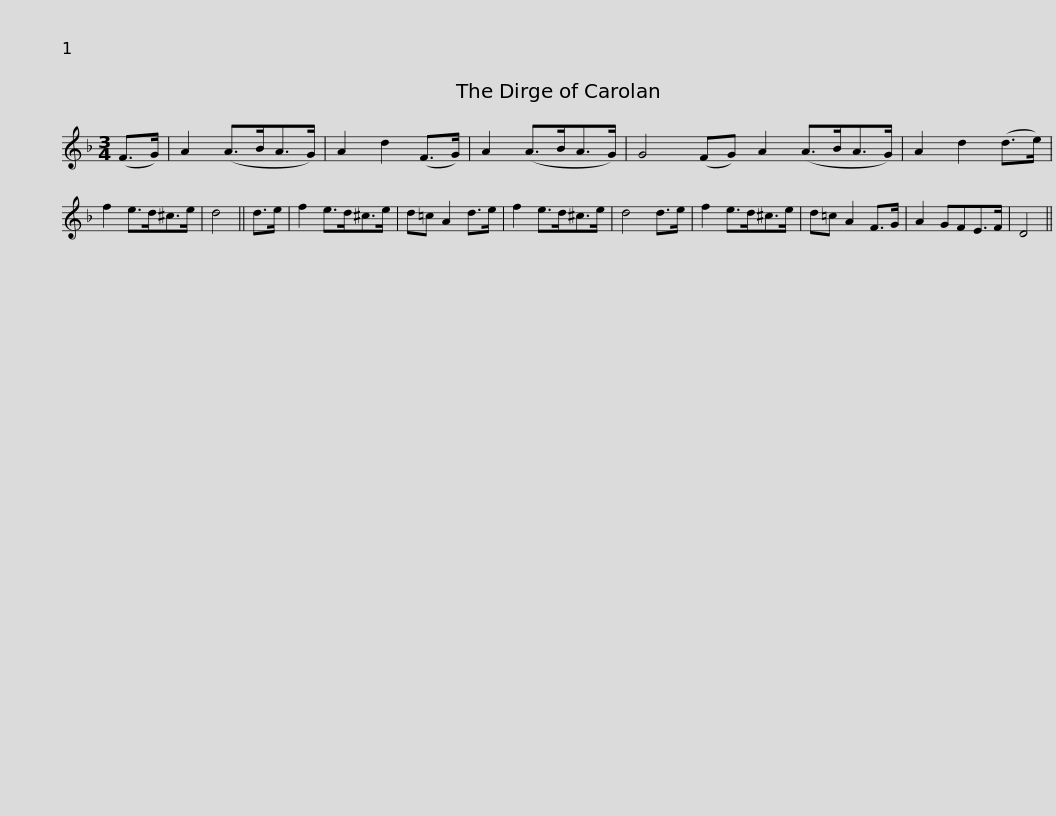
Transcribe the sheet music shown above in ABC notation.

X:1
L:1/8
M:3/4
I:linebreak $
K:Dmin
V:1 treble
V:1
 (F>G) | A2 (A>BA>G) | A2 d2 (F>G) | A2 (A>BA>G) | G4 (FG) A2 (A>BA>G) | %5
 A2 d2 (d>e) | f2 e>d^c>e | d4 || d>e |$ f2 e>d^c>e | %10
 d=c A2 d>e | f2 e>d^c>e | d4 d>e | f2 e>d^c>e | d=c A2 F>G | %15
 A2 GFE>F | D4 || %17
